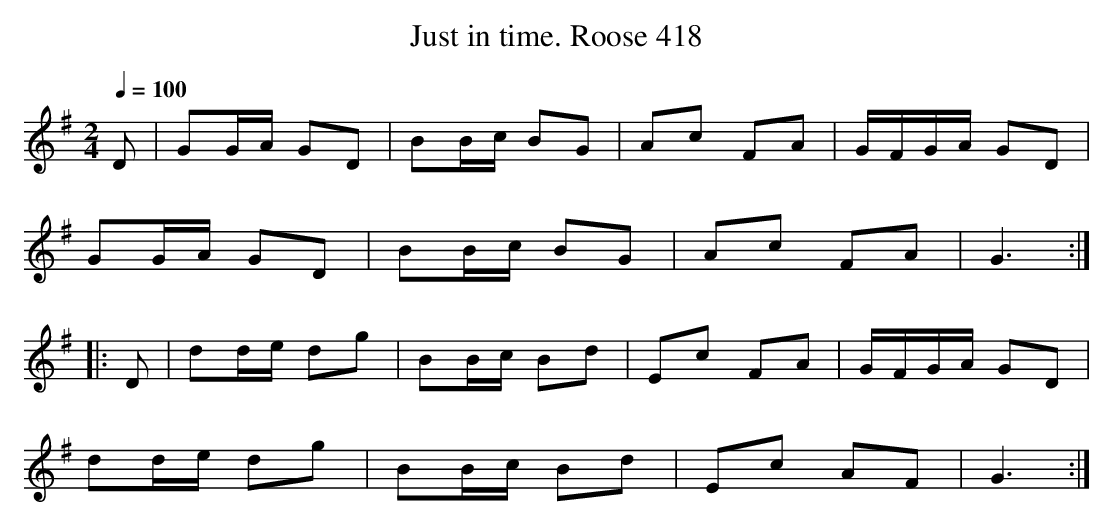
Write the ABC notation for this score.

X:1
T:Just in time. Roose 418
M:2/4
L:1/8
Q:1/4=100
K:G
D| GG/A/ GD | BB/c/ BG | Ac FA |  G/F/G/A/  GD |
GG/A/ GD | BB/c/ BG | Ac FA |  G3:|
|:D|dd/e/ dg | BB/c/ Bd | Ec FA |  G/F/G/A/ GD |
dd/e/ dg | BB/c/ Bd | Ec AF |  G3:|
